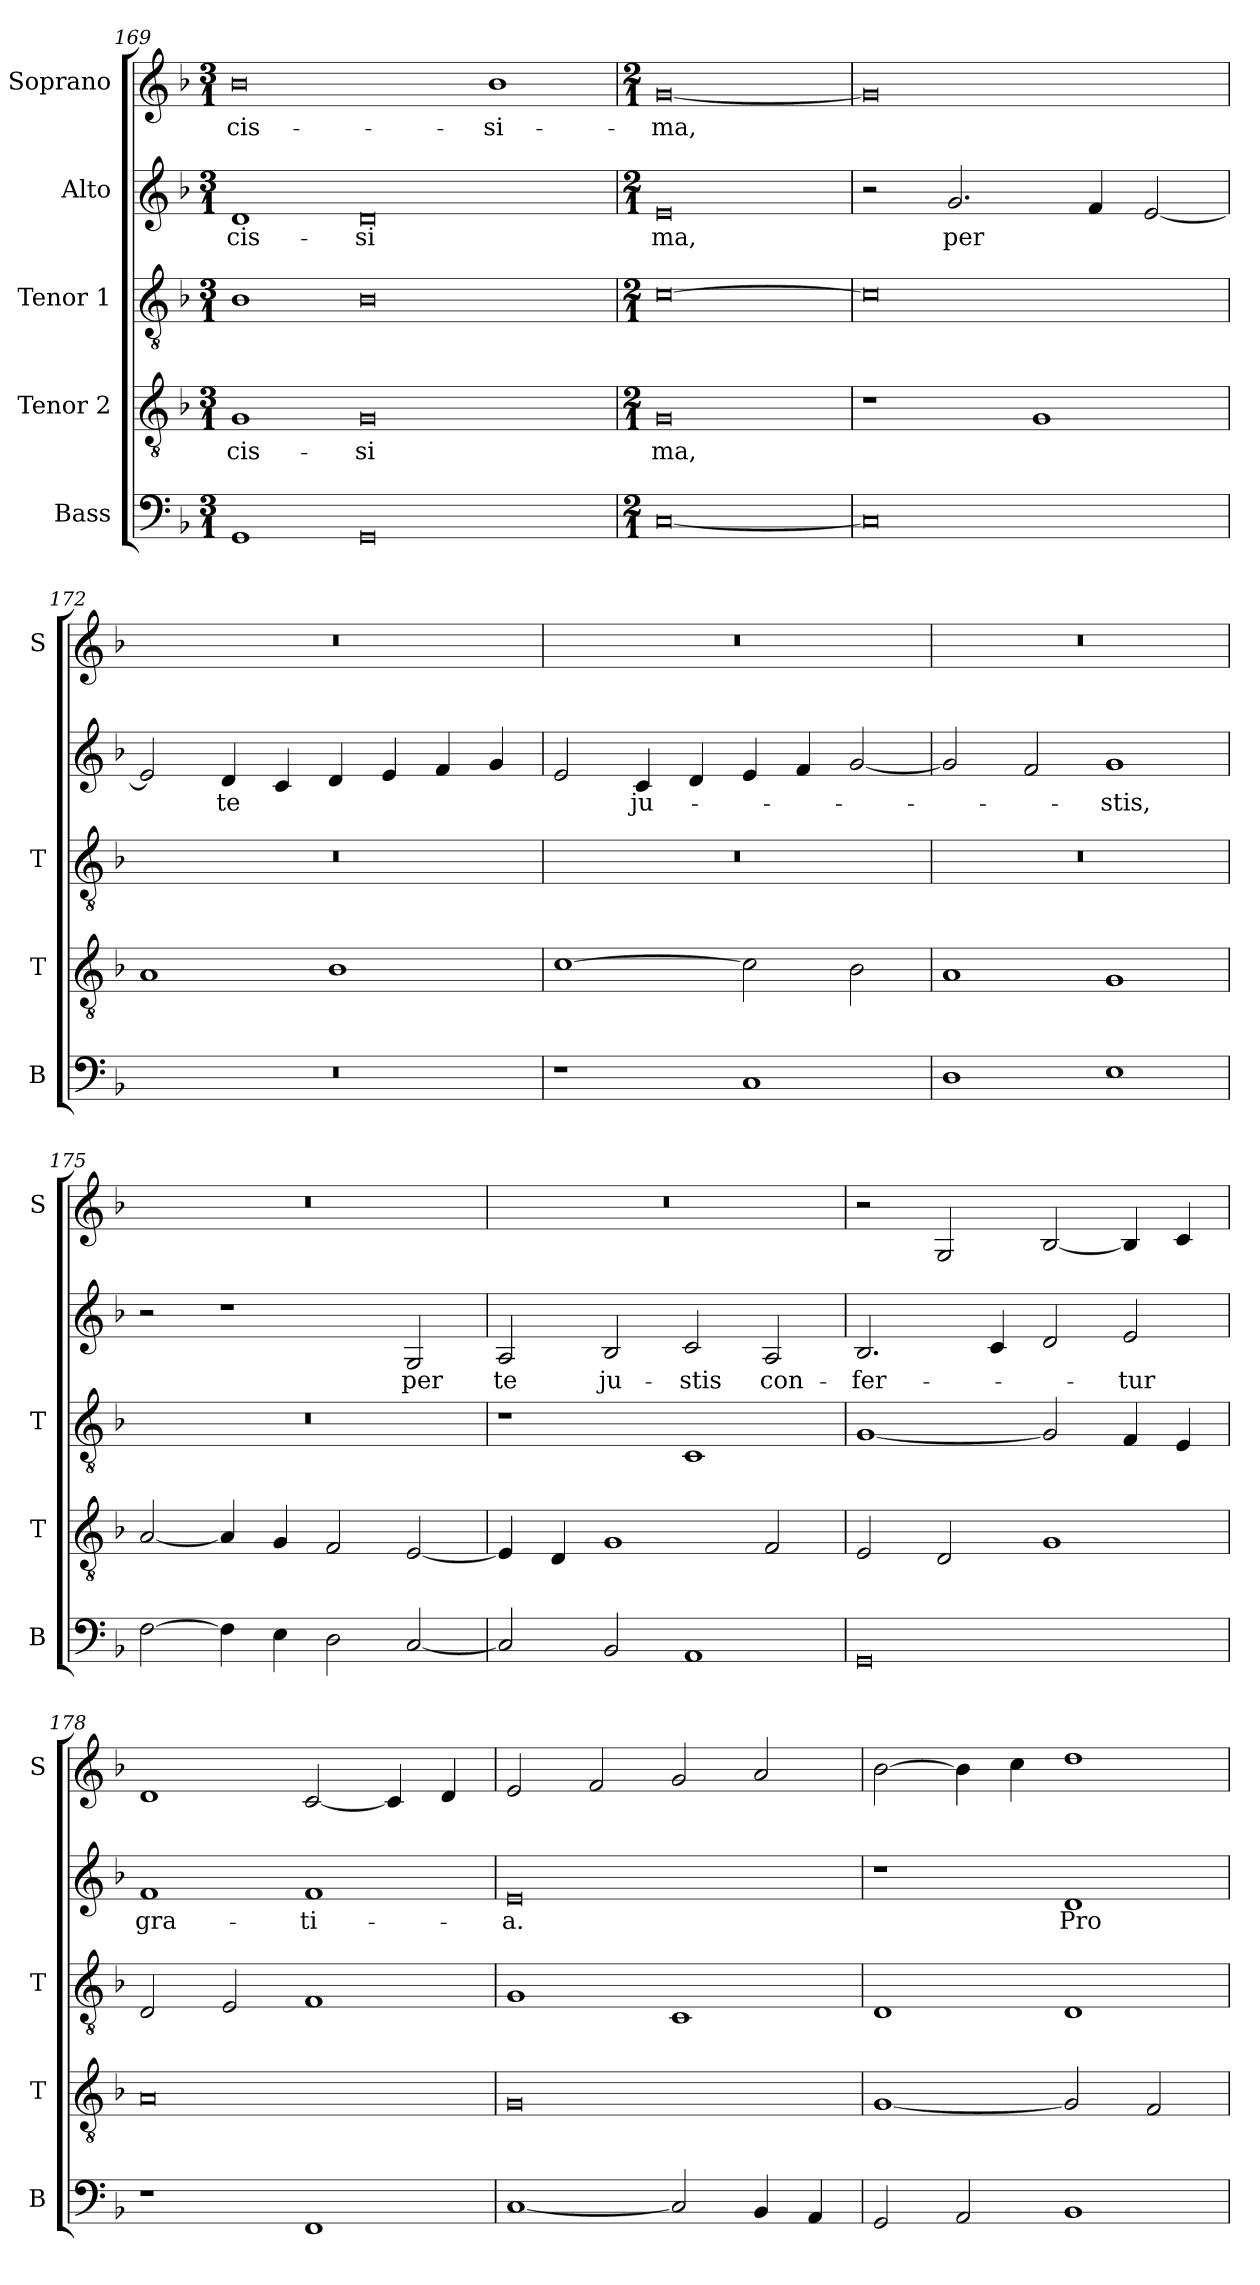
**kern	**kern	**text	**kern	**kern	**text	**kern	**text
*part5	*part4	*part4	*part3	*part2	*part2	*part1	*part1
*staff5	*staff4	*staff4	*staff3	*staff2	*staff2	*staff1	*staff1
*I"Bass	*I"Tenor 2	*	*I"Tenor 1	*I"Alto	*	*I"Soprano	*
*I'B	*I'T	*	*I'T	*	*	*I'S	*
*clefF4	*clefGv2	*	*clefGv2	*clefG2	*	*clefG2	*
*k[b-]	*k[b-]	*	*k[b-]	*k[b-]	*	*k[b-]	*
*M3/1	*M3/1	*	*M3/1	*M3/1	*	*M3/1	*
=169	=169	=169	=169	=169	=169	=169	=169
!	!	!LO:LY:b	!	!	!LO:LY:b	!	!LO:LY:b
1GG	1G	-cis-	1B-	1d	-cis-	0b-	-cis-
!	!	!LO:LY:b	!	!	!LO:LY:b	!	!
0GG	0G	-si	0B-	0d	-si	.	.
!	!	!	!	!	!	!	!LO:LY:b
.	.	.	.	.	.	1b-	-si-
=170	=170	=170	=170	=170	=170	=170	=170
*M2/1	*M2/1	*	*M2/1	*M2/1	*	*M2/1	*
!	!	!LO:LY:b	!	!	!LO:LY:b	!	!LO:LY:b
[0C	0G	-ma,	[0c	0e	-ma,	[0g	-ma,
=171	=171	=171	=171	=171	=171	=171	=171
0C]	1r	.	0c]	2r	.	0g]	.
!	!	!	!	!	!LO:LY:b	!	!
.	.	.	.	2.g/	per	.	.
.	1G	.	.	.	.	.	.
.	.	.	.	4f/	.	.	.
.	.	.	.	[2e/	.	.	.
=172	=172	=172	=172	=172	=172	=172	=172
0r	1A	.	0r	2e/]	.	0r	.
!	!	!	!	!	!LO:LY:b	!	!
.	.	.	.	4d/	te	.	.
.	.	.	.	4c/	.	.	.
.	1B-	.	.	4d/	.	.	.
.	.	.	.	4e/	.	.	.
.	.	.	.	4f/	.	.	.
.	.	.	.	4g/	.	.	.
!!LO:PB:g=z
=173	=173	=173	=173	=173	=173	=173	=173
1r	[1c	.	0r	2e/	.	0r	.
!	!	!	!	!	!LO:LY:b	!	!
.	.	.	.	4c/	ju-	.	.
.	.	.	.	4d/	.	.	.
1C	2c\]	.	.	4e/	.	.	.
.	.	.	.	4f/	.	.	.
.	2B-\	.	.	[2g/	.	.	.
=174	=174	=174	=174	=174	=174	=174	=174
1D	1A	.	0r	2g/]	.	0r	.
.	.	.	.	2f/	.	.	.
!	!	!	!	!	!LO:LY:b	!	!
1E	1G	.	.	1g	-stis,	.	.
=175	=175	=175	=175	=175	=175	=175	=175
[2F\	[2A/	.	0r	2r	.	0r	.
4F\]	4A/]	.	.	1r	.	.	.
4E\	4G/	.	.	.	.	.	.
2D\	2F/	.	.	.	.	.	.
!	!	!	!	!	!LO:LY:b	!	!
[2C/	[2E/	.	.	2G/	per	.	.
=176	=176	=176	=176	=176	=176	=176	=176
!	!	!	!	!	!LO:LY:b	!	!
2C/]	4E/]	.	1r	2A/	te	0r	.
.	4D/	.	.	.	.	.	.
!	!	!	!	!	!LO:LY:b	!	!
2BB-/	1G	.	.	2B-/	ju-	.	.
!	!	!	!	!	!LO:LY:b	!	!
1AA	.	.	1C	2c/	-stis	.	.
!	!	!	!	!	!LO:LY:b	!	!
.	2F/	.	.	2A/	con-	.	.
=177	=177	=177	=177	=177	=177	=177	=177
!	!	!	!	!	!LO:LY:b	!	!
0GG	2E/	.	[1G	2.B-/	-fer-	2r	.
.	2D/	.	.	.	.	2G/	.
.	.	.	.	4c/	.	.	.
.	1G	.	2G/]	2d/	.	[2B-/	.
!	!	!	!	!	!LO:LY:b	!	!
.	.	.	4F/	2e/	-tur	4B-/]	.
.	.	.	4E/	.	.	4c/	.
=178	=178	=178	=178	=178	=178	=178	=178
!	!	!	!	!	!LO:LY:b	!	!
1r	0A	.	2D/	1f	gra-	1d	.
.	.	.	2E/	.	.	.	.
!	!	!	!	!	!LO:LY:b	!	!
1FF	.	.	1F	1f	-ti-	[2c/	.
.	.	.	.	.	.	4c/]	.
.	.	.	.	.	.	4d/	.
=179	=179	=179	=179	=179	=179	=179	=179
!	!	!	!	!	!LO:LY:b	!	!
[1C	0G	.	1G	0e	-a.	2e/	.
.	.	.	.	.	.	2f/	.
2C/]	.	.	1C	.	.	2g/	.
4BB-/	.	.	.	.	.	2a/	.
4AA/	.	.	.	.	.	.	.
=180	=180	=180	=180	=180	=180	=180	=180
2GG/	[1G	.	1D	1r	.	[2b-\	.
2AA/	.	.	.	.	.	4b-\]	.
.	.	.	.	.	.	4cc\	.
!	!	!	!	!	!LO:LY:b	!	!
1BB-	2G/]	.	1D	1d	Pro	1dd	.
.	2F/	.	.	.	.	.	.
=	=	=	=	=	=	=	=
*-	*-	*-	*-	*-	*-	*-	*-
